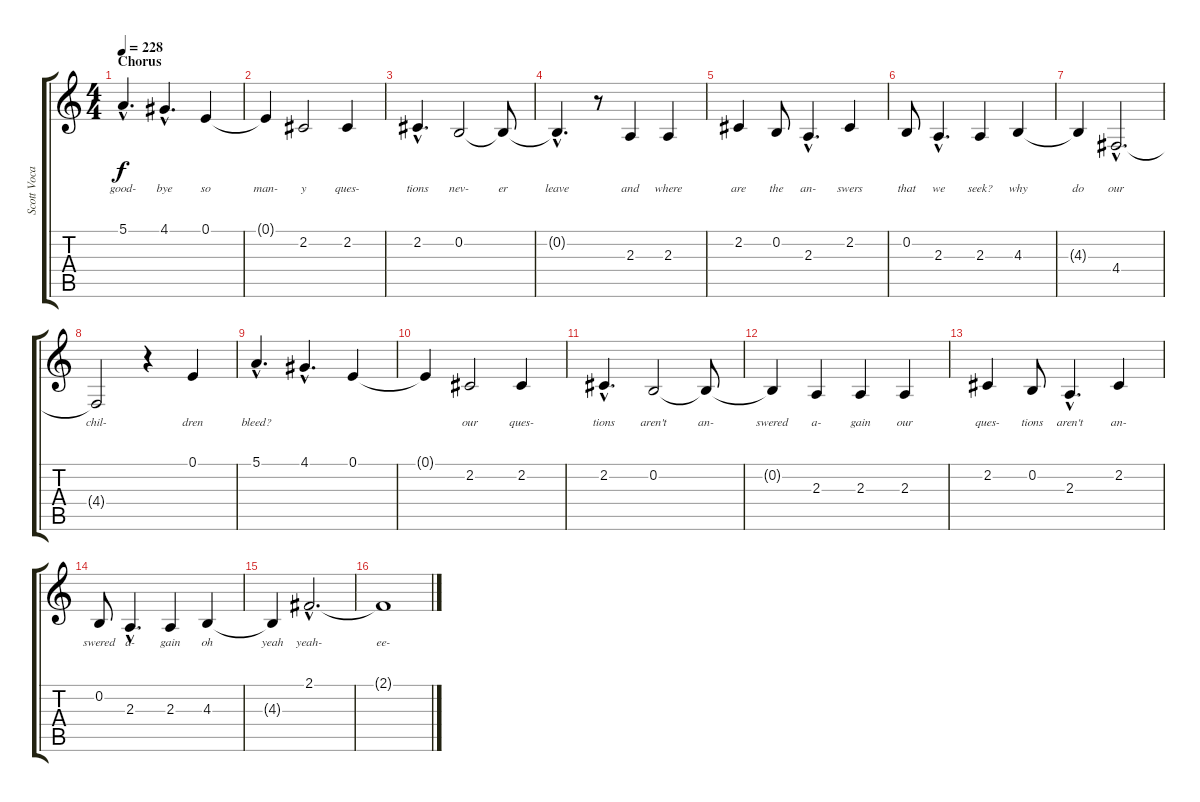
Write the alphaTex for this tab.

\track ("Scott Vocals" "Scott Voca") {instrument lead2sawtooth}
\staff {score tabs}
\tuning (E4 B3 G3 D3 A2 E2) {hide}
\ts (4 4)
\section ("" "Chorus")
\tempo 228
\clef g2
\ks c
5.1{hac}.4{d lyrics (0 "good-") lyrics (1 "") lyrics (2 "") lyrics (3 "") lyrics (4 "") dy f} 4.1{hac}.4{d lyrics (0 "bye") lyrics (1 "") lyrics (2 "") lyrics (3 "") lyrics (4 "")} 0.1.4{lyrics (0 "so") lyrics (1 "") lyrics (2 "") lyrics (3 "") lyrics (4 "")} |
0.1{t}.4{lyrics (0 "man-") lyrics (1 "") lyrics (2 "") lyrics (3 "") lyrics (4 "")} 2.2.2{lyrics (0 "y") lyrics (1 "") lyrics (2 "") lyrics (3 "") lyrics (4 "")} 2.2.4{lyrics (0 "ques-") lyrics (1 "") lyrics (2 "") lyrics (3 "") lyrics (4 "")} |
2.2{hac}.4{d lyrics (0 "tions") lyrics (1 "") lyrics (2 "") lyrics (3 "") lyrics (4 "")} 0.2.2{lyrics (0 "nev-") lyrics (1 "") lyrics (2 "") lyrics (3 "") lyrics (4 "")} 0.2{t}.8{lyrics (0 "er") lyrics (1 "") lyrics (2 "") lyrics (3 "") lyrics (4 "")} |
0.2{hac t}.4{d lyrics (0 "leave") lyrics (1 "") lyrics (2 "") lyrics (3 "") lyrics (4 "")} r.8 2.3.4{lyrics (0 "and") lyrics (1 "") lyrics (2 "") lyrics (3 "") lyrics (4 "")} 2.3.4{lyrics (0 "where") lyrics (1 "") lyrics (2 "") lyrics (3 "") lyrics (4 "")} |
2.2.4{lyrics (0 "are") lyrics (1 "") lyrics (2 "") lyrics (3 "") lyrics (4 "")} 0.2.8{lyrics (0 "the") lyrics (1 "") lyrics (2 "") lyrics (3 "") lyrics (4 "")} 2.3{hac}.4{d lyrics (0 "an-") lyrics (1 "") lyrics (2 "") lyrics (3 "") lyrics (4 "")} 2.2.4{lyrics (0 "swers") lyrics (1 "") lyrics (2 "") lyrics (3 "") lyrics (4 "")} |
0.2.8{lyrics (0 "that") lyrics (1 "") lyrics (2 "") lyrics (3 "") lyrics (4 "")} 2.3{hac}.4{d lyrics (0 "we") lyrics (1 "") lyrics (2 "") lyrics (3 "") lyrics (4 "")} 2.3.4{lyrics (0 "seek?") lyrics (1 "") lyrics (2 "") lyrics (3 "") lyrics (4 "")} 4.3.4{lyrics (0 "why") lyrics (1 "") lyrics (2 "") lyrics (3 "") lyrics (4 "")} |
4.3{t}.4{lyrics (0 "do") lyrics (1 "") lyrics (2 "") lyrics (3 "") lyrics (4 "")} 4.4{hac}.2{d lyrics (0 "our") lyrics (1 "") lyrics (2 "") lyrics (3 "") lyrics (4 "")} |
4.4{t}.2{lyrics (0 "chil-") lyrics (1 "") lyrics (2 "") lyrics (3 "") lyrics (4 "")} r.4 0.1.4{lyrics (0 "dren") lyrics (1 "") lyrics (2 "") lyrics (3 "") lyrics (4 "")} |
5.1{hac}.4{d lyrics (0 "bleed?") lyrics (1 "") lyrics (2 "") lyrics (3 "") lyrics (4 "")} 4.1{hac}.4{d lyrics (0 "") lyrics (1 "") lyrics (2 "") lyrics (3 "") lyrics (4 "")} 0.1.4{lyrics (0 "") lyrics (1 "") lyrics (2 "") lyrics (3 "") lyrics (4 "")} |
0.1{t}.4{lyrics (0 "") lyrics (1 "") lyrics (2 "") lyrics (3 "") lyrics (4 "")} 2.2.2{lyrics (0 "our") lyrics (1 "") lyrics (2 "") lyrics (3 "") lyrics (4 "")} 2.2.4{lyrics (0 "ques-") lyrics (1 "") lyrics (2 "") lyrics (3 "") lyrics (4 "")} |
2.2{hac}.4{d lyrics (0 "tions") lyrics (1 "") lyrics (2 "") lyrics (3 "") lyrics (4 "")} 0.2.2{lyrics (0 "aren't") lyrics (1 "") lyrics (2 "") lyrics (3 "") lyrics (4 "")} 0.2{t}.8{lyrics (0 "an-") lyrics (1 "") lyrics (2 "") lyrics (3 "") lyrics (4 "")} |
0.2{t}.4{lyrics (0 "swered") lyrics (1 "") lyrics (2 "") lyrics (3 "") lyrics (4 "")} 2.3.4{lyrics (0 "a-") lyrics (1 "") lyrics (2 "") lyrics (3 "") lyrics (4 "")} 2.3.4{lyrics (0 "gain") lyrics (1 "") lyrics (2 "") lyrics (3 "") lyrics (4 "")} 2.3.4{lyrics (0 "our") lyrics (1 "") lyrics (2 "") lyrics (3 "") lyrics (4 "")} |
2.2.4{lyrics (0 "ques-") lyrics (1 "") lyrics (2 "") lyrics (3 "") lyrics (4 "")} 0.2.8{lyrics (0 "tions") lyrics (1 "") lyrics (2 "") lyrics (3 "") lyrics (4 "")} 2.3{hac}.4{d lyrics (0 "aren't") lyrics (1 "") lyrics (2 "") lyrics (3 "") lyrics (4 "")} 2.2.4{lyrics (0 "an-") lyrics (1 "") lyrics (2 "") lyrics (3 "") lyrics (4 "")} |
0.2.8{lyrics (0 "swered") lyrics (1 "") lyrics (2 "") lyrics (3 "") lyrics (4 "")} 2.3{hac}.4{d lyrics (0 "a-") lyrics (1 "") lyrics (2 "") lyrics (3 "") lyrics (4 "")} 2.3.4{lyrics (0 "gain") lyrics (1 "") lyrics (2 "") lyrics (3 "") lyrics (4 "")} 4.3.4{lyrics (0 "oh") lyrics (1 "") lyrics (2 "") lyrics (3 "") lyrics (4 "")} |
4.3{t}.4{lyrics (0 "yeah") lyrics (1 "") lyrics (2 "") lyrics (3 "") lyrics (4 "")} 2.1{hac}.2{d lyrics (0 "yeah-") lyrics (1 "") lyrics (2 "") lyrics (3 "") lyrics (4 "")} |
2.1{t}.1{lyrics (0 "ee-") lyrics (1 "") lyrics (2 "") lyrics (3 "") lyrics (4 "")}
